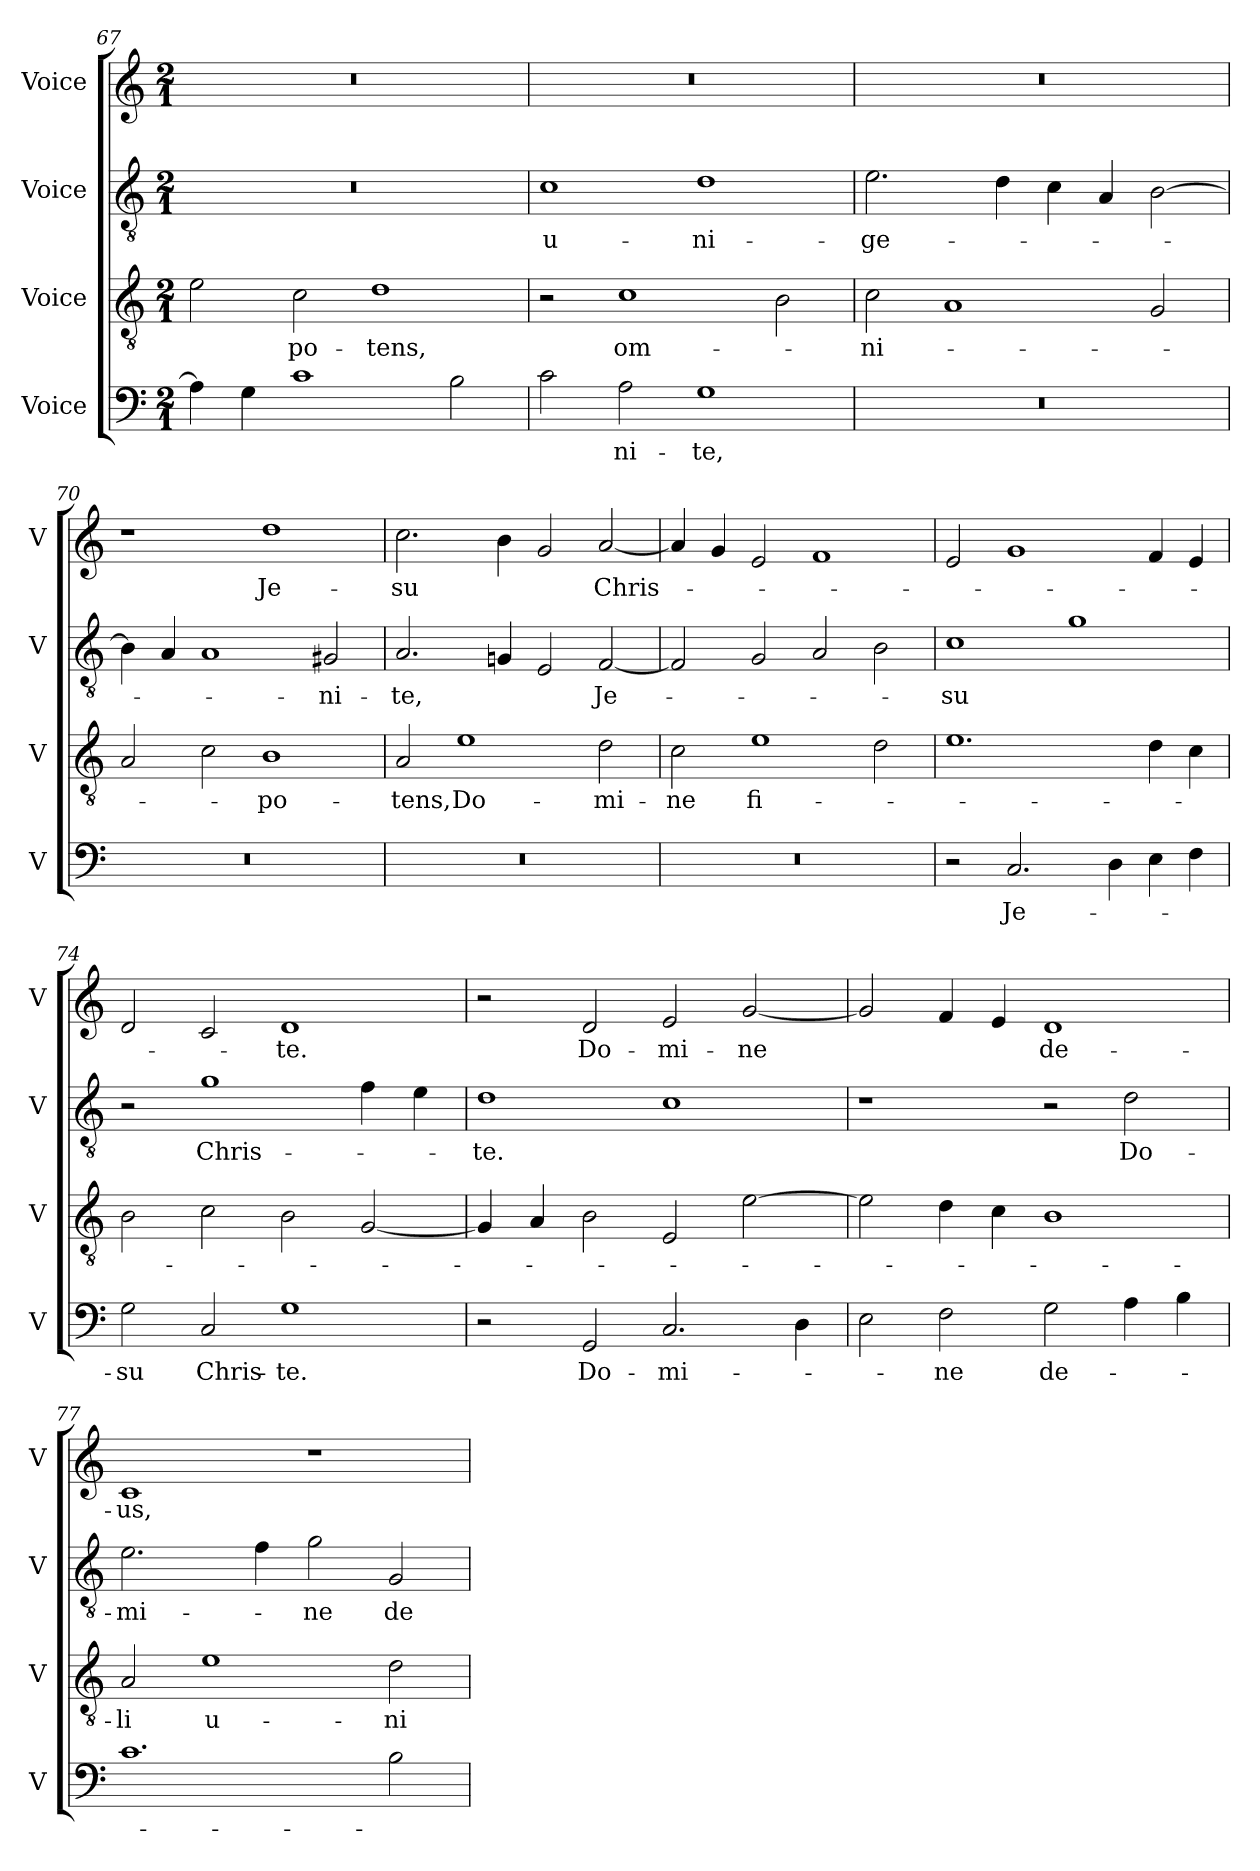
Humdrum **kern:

**kern	**text	**kern	**text	**kern	**text	**kern	**text
*part4	*part4	*part3	*part3	*part2	*part2	*part1	*part1
*staff4	*staff4	*staff3	*staff3	*staff2	*staff2	*staff1	*staff1
*I"Voice	*	*I"Voice	*	*I"Voice	*	*I"Voice	*
*I'V	*	*I'V	*	*I'V	*	*I'V	*
*clefF4	*	*clefGv2	*	*clefGv2	*	*clefG2	*
*k[]	*	*k[]	*	*k[]	*	*k[]	*
*M2/1	*	*M2/1	*	*M2/1	*	*M2/1	*
=67	=67	=67	=67	=67	=67	=67	=67
4A\]	.	2e\	.	0r	.	0r	.
4G\	.	.	.	.	.	.	.
!	!	!	!LO:LY:b	!	!	!	!
1c	.	2c\	-po-	.	.	.	.
!	!	!	!LO:LY:b	!	!	!	!
.	.	1d	-tens,	.	.	.	.
2B\	.	.	.	.	.	.	.
!!LO:LB:g=z
=68	=68	=68	=68	=68	=68	=68	=68
!	!	!	!	!	!LO:LY:b	!	!
2c\	.	2r	.	1c	u-	0r	.
!	!LO:LY:b	!	!LO:LY:b	!	!	!	!
2A\	-ni-	1c	om-	.	.	.	.
!	!LO:LY:b	!	!	!	!LO:LY:b	!	!
1G	-te,	.	.	1d	-ni-	.	.
.	.	2B\	.	.	.	.	.
=69	=69	=69	=69	=69	=69	=69	=69
!	!	!	!LO:LY:b	!	!LO:LY:b	!	!
0r	.	2c\	-ni-	2.e\	-ge-	0r	.
.	.	1A	.	.	.	.	.
.	.	.	.	4d\	.	.	.
.	.	.	.	4c\	.	.	.
.	.	.	.	4A/	.	.	.
.	.	2G/	.	[2B\	.	.	.
=70	=70	=70	=70	=70	=70	=70	=70
0r	.	2A/	.	4B\]	.	1r	.
.	.	.	.	4A/	.	.	.
.	.	2c\	.	1A	.	.	.
!	!	!	!LO:LY:b	!	!	!	!LO:LY:b
.	.	1B	-po-	.	.	1dd	Je-
!	!	!	!	!	!LO:LY:b	!	!
.	.	.	.	2G#X/	-ni-	.	.
=71	=71	=71	=71	=71	=71	=71	=71
!	!	!	!LO:LY:b	!	!LO:LY:b	!	!LO:LY:b
0r	.	2A/	-tens,	2.A/	-te,	2.cc\	-su
!	!	!	!LO:LY:b	!	!	!	!
.	.	1e	Do-	.	.	.	.
.	.	.	.	4Gn/	.	4b\	.
.	.	.	.	2E/	.	2g/	.
!	!	!	!LO:LY:b	!	!LO:LY:b	!	!LO:LY:b
.	.	2d\	-mi-	[2F/	Je-	[2a/	Chris-
!!LO:PB:g=z
=72	=72	=72	=72	=72	=72	=72	=72
!	!	!	!LO:LY:b	!	!	!	!
0r	.	2c\	-ne	2F/]	.	4a/]	.
.	.	.	.	.	.	4g/	.
!	!	!	!LO:LY:b	!	!	!	!
.	.	1e	fi-	2G/	.	2e/	.
.	.	.	.	2A/	.	1f	.
.	.	2d\	.	2B\	.	.	.
=73	=73	=73	=73	=73	=73	=73	=73
!	!	!	!	!	!LO:LY:b	!	!
2r	.	1.e	.	1c	-su	2e/	.
!	!LO:LY:b	!	!	!	!	!	!
2.C/	Je-	.	.	.	.	1g	.
.	.	.	.	1g	.	.	.
4D\	.	.	.	.	.	.	.
4E\	.	4d\	.	.	.	4f/	.
4F\	.	4c\	.	.	.	4e/	.
=74	=74	=74	=74	=74	=74	=74	=74
!	!LO:LY:b	!	!	!	!	!	!
2G\	-su	2B\	.	2r	.	2d/	.
!	!LO:LY:b	!	!	!	!LO:LY:b	!	!
2C/	Chris-	2c\	.	1g	Chris-	2c/	.
!	!LO:LY:b	!	!	!	!	!	!LO:LY:b
1G	-te.	2B\	.	.	.	1d	-te.
.	.	[2G/	.	4f\	.	.	.
.	.	.	.	4e\	.	.	.
!!LO:LB:g=z
=75	=75	=75	=75	=75	=75	=75	=75
!	!	!	!	!	!LO:LY:b	!	!
2r	.	4G/]	.	1d	-te.	2r	.
.	.	4A/	.	.	.	.	.
!	!LO:LY:b	!	!	!	!	!	!LO:LY:b
2GG/	Do-	2B\	.	.	.	2d/	Do-
!	!LO:LY:b	!	!	!	!	!	!LO:LY:b
2.C/	-mi-	2E/	.	1c	.	2e/	-mi-
!	!	!	!	!	!	!	!LO:LY:b
.	.	[2e\	.	.	.	[2g/	-ne
4D\	.	.	.	.	.	.	.
=76	=76	=76	=76	=76	=76	=76	=76
2E\	.	2e\]	.	1r	.	2g/]	.
!	!LO:LY:b	!	!	!	!	!	!
2F\	-ne	4d\	.	.	.	4f/	.
.	.	4c\	.	.	.	4e/	.
!	!LO:LY:b	!	!	!	!	!	!LO:LY:b
2G\	de-	1B	.	2r	.	1d	de-
!	!	!	!	!	!LO:LY:b	!	!
4A\	.	.	.	2d\	Do-	.	.
4B\	.	.	.	.	.	.	.
=77	=77	=77	=77	=77	=77	=77	=77
!	!	!	!LO:LY:b	!	!LO:LY:b	!	!LO:LY:b
1.c	.	2A/	-li	2.e\	-mi-	1c	-us,
!	!	!	!LO:LY:b	!	!	!	!
.	.	1e	u-	.	.	.	.
.	.	.	.	4f\	.	.	.
!	!	!	!	!	!LO:LY:b	!	!
.	.	.	.	2g\	-ne	1r	.
!	!	!	!LO:LY:b	!	!LO:LY:b	!	!
2B\	.	2d\	-ni-	2G/	de-	.	.
=	=	=	=	=	=	=	=
*-	*-	*-	*-	*-	*-	*-	*-
